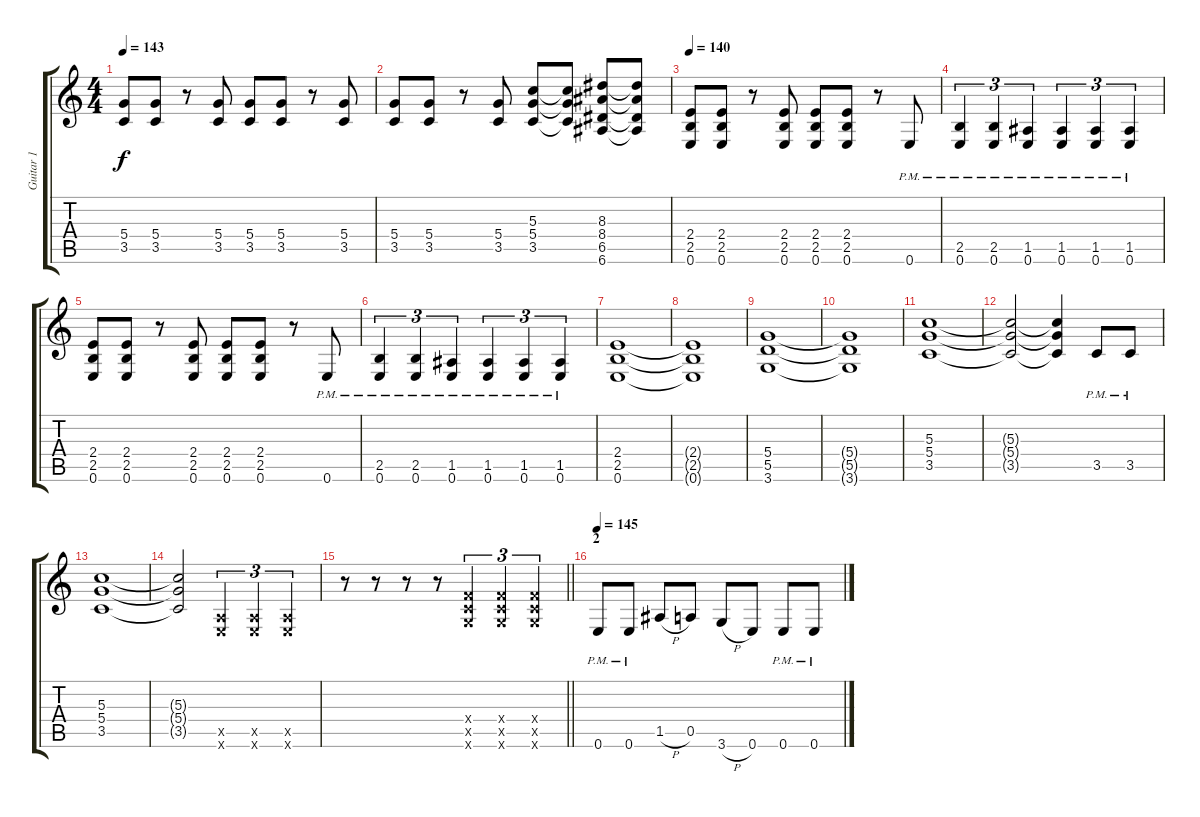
\track ("Guitar 1" "Guitar 1") {instrument acousticguitarsteel}
\staff {score tabs}
\tuning (E4 B3 G3 D3 A2 E2) {hide}
\ts (4 4)
\tempo 143
\clef g2
\ks c
(5.4 3.5).8{dy f} (5.4 3.5).8 r.8 (5.4 3.5).8 (5.4 3.5).8 (5.4 3.5).8 r.8 (5.4 3.5).8 |
(5.4 3.5).8 (5.4 3.5).8 r.8 (5.4 3.5).8 (5.3 5.4 3.5).8 (5.3{t} 5.4{t} 3.5{t}).8 (8.3 8.4 6.5 6.6).8 (8.3{t} 8.4{t} 6.5{t} 6.6{t}).8 |
\tempo 140
(2.4 2.5 0.6).8{volume 13} (2.4 2.5 0.6).8 r.8 (2.4 2.5 0.6).8 (2.4 2.5 0.6).8 (2.4 2.5 0.6).8 r.8 0.6{pm}.8 |
(2.5{pm} 0.6{pm}).4{tu (3 2)} (2.5{pm} 0.6{pm}).4{tu (3 2)} (1.5{pm} 0.6{pm}).4{tu (3 2)} (1.5{pm} 0.6{pm}).4{tu (3 2)} (1.5{pm} 0.6{pm}).4{tu (3 2)} (1.5{pm} 0.6{pm}).4{tu (3 2)} |
(2.4 2.5 0.6).8{volume 13} (2.4 2.5 0.6).8 r.8 (2.4 2.5 0.6).8 (2.4 2.5 0.6).8 (2.4 2.5 0.6).8 r.8 0.6{pm}.8 |
(2.5{pm} 0.6{pm}).4{tu (3 2)} (2.5{pm} 0.6{pm}).4{tu (3 2)} (1.5{pm} 0.6{pm}).4{tu (3 2)} (1.5{pm} 0.6{pm}).4{tu (3 2)} (1.5{pm} 0.6{pm}).4{tu (3 2)} (1.5{pm} 0.6{pm}).4{tu (3 2)} |
(2.4 2.5 0.6).1{volume 11} |
(2.4{t} 2.5{t} 0.6{t}).1 |
(5.4 5.5 3.6).1 |
(5.4{t} 5.5{t} 3.6{t}).1 |
(5.3 5.4 3.5).1 |
(5.3{t} 5.4{t} 3.5{t}).2 (5.3{t} 5.4{t} 3.5{t}).4 3.5{pm}.8 3.5{pm}.8 |
(5.3 5.4 3.5).1 |
(5.3{t} 5.4{t} 3.5{t}).2{volume 13} (0.5{x} 0.6{x}).4{tu (3 2)} (0.5{x} 0.6{x}).4{tu (3 2)} (0.5{x} 0.6{x}).4{tu (3 2)} |
\barLineRight lightlight
r.8 r.8 r.8 r.8 (3.4{x} 3.5{x} 3.6{x}).4{tu (3 2)} (3.4{x} 3.5{x} 3.6{x}).4{tu (3 2)} (3.4{x} 3.5{x} 3.6{x}).4{tu (3 2)} |
\section ("" "2")
\tempo 145
0.6{pm}.8 0.6{pm}.8 1.5{h}.8 0.5.8 3.6{h}.8 0.6.8 0.6{pm}.8 0.6{pm}.8
